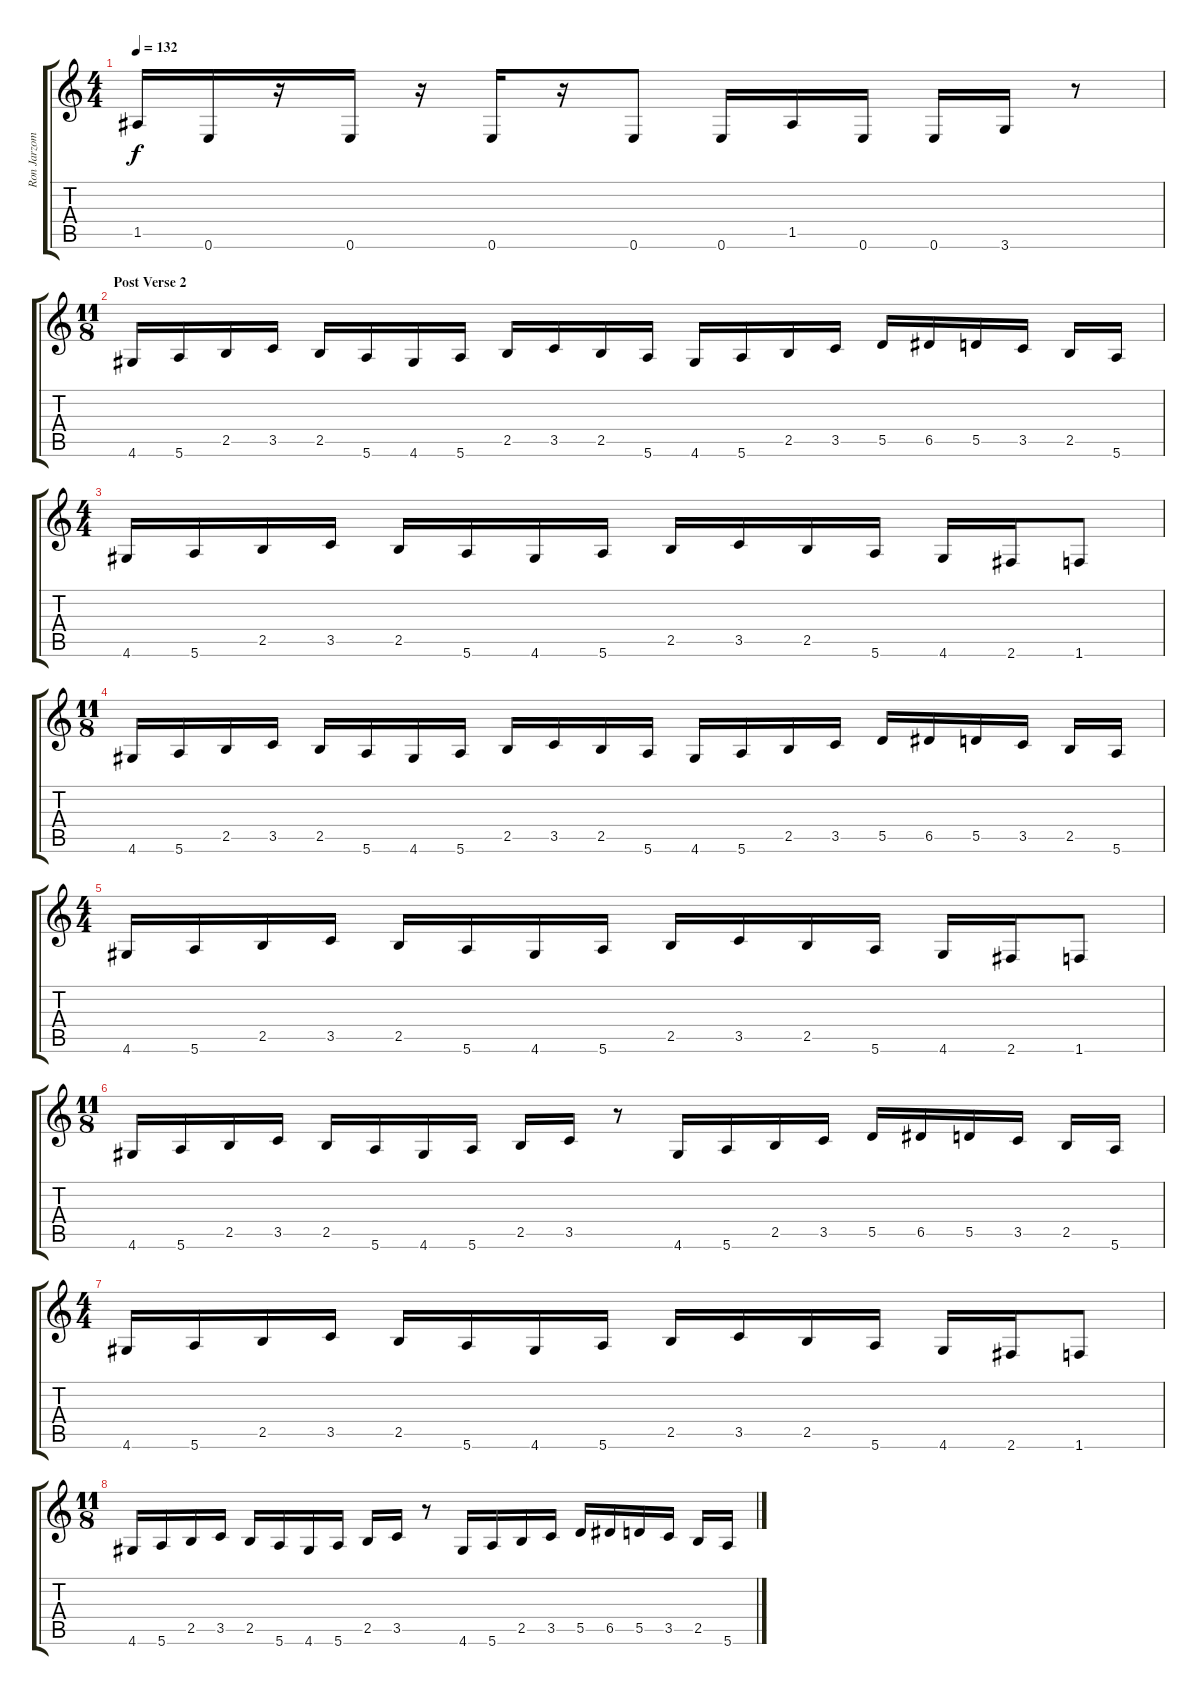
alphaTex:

\track ("Ron Jarzombek" "Ron Jarzom") {instrument distortionguitar}
\staff {score tabs}
\tuning (E4 B3 G3 D3 A2 E2) {hide}
\ts (4 4)
\tempo 132
\clef g2
\ks c
1.5.16{dy f} 0.6.16 r.16 0.6.16 r.16 0.6.16 r.16 0.6.8 0.6.16 1.5.16 0.6.16 0.6.16 3.6.16 r.8 |
\ts (11 8)
\section ("" "Post Verse 2")
4.6.16{balance 0} 5.6.16 2.5.16 3.5.16 2.5.16 5.6.16 4.6.16 5.6.16 2.5.16 3.5.16 2.5.16 5.6.16 4.6.16 5.6.16 2.5.16 3.5.16 5.5.16 6.5.16 5.5.16 3.5.16 2.5.16 5.6.16 |
\ts (4 4)
4.6.16 5.6.16 2.5.16 3.5.16 2.5.16 5.6.16 4.6.16 5.6.16 2.5.16 3.5.16 2.5.16 5.6.16 4.6.16 2.6.16 1.6.8 |
\ts (11 8)
4.6.16 5.6.16 2.5.16 3.5.16 2.5.16 5.6.16 4.6.16 5.6.16 2.5.16 3.5.16 2.5.16 5.6.16 4.6.16 5.6.16 2.5.16 3.5.16 5.5.16 6.5.16 5.5.16 3.5.16 2.5.16 5.6.16 |
\ts (4 4)
4.6.16 5.6.16 2.5.16 3.5.16 2.5.16 5.6.16 4.6.16 5.6.16 2.5.16 3.5.16 2.5.16 5.6.16 4.6.16 2.6.16 1.6.8 |
\ts (11 8)
4.6.16 5.6.16 2.5.16 3.5.16 2.5.16 5.6.16 4.6.16 5.6.16 2.5.16 3.5.16 r.8 4.6.16 5.6.16 2.5.16 3.5.16 5.5.16 6.5.16 5.5.16 3.5.16 2.5.16 5.6.16 |
\ts (4 4)
4.6.16 5.6.16 2.5.16 3.5.16 2.5.16 5.6.16 4.6.16 5.6.16 2.5.16 3.5.16 2.5.16 5.6.16 4.6.16 2.6.16 1.6.8 |
\ts (11 8)
4.6.16 5.6.16 2.5.16 3.5.16 2.5.16 5.6.16 4.6.16 5.6.16 2.5.16 3.5.16 r.8 4.6.16 5.6.16 2.5.16 3.5.16 5.5.16 6.5.16 5.5.16 3.5.16 2.5.16 5.6.16
